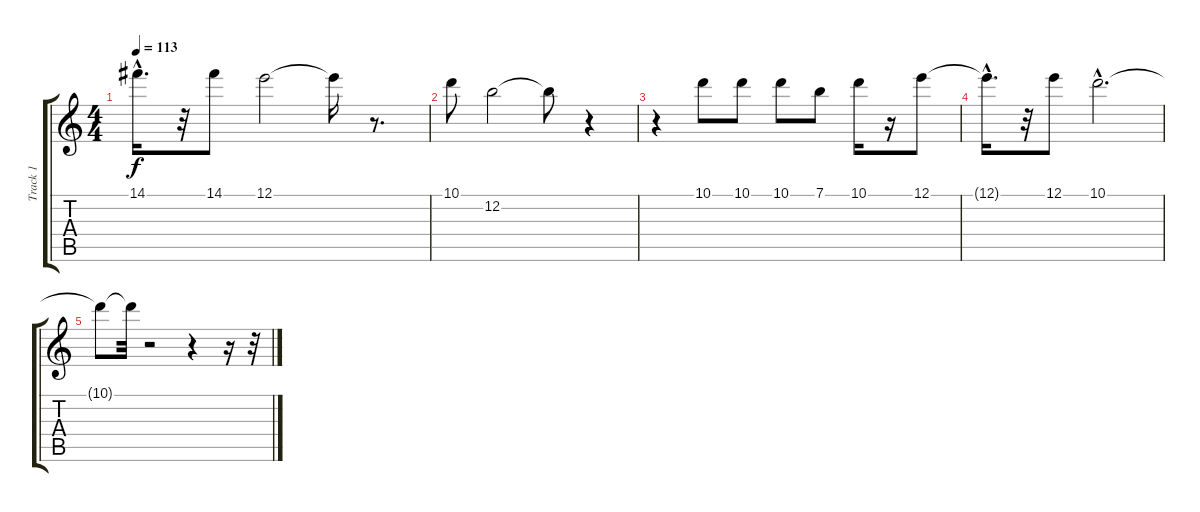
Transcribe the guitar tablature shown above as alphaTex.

\track ("Track 1" "Track 1") {instrument overdrivenguitar}
\staff {score tabs}
\tuning (E4 B3 G3 D3 A2 E2) {hide}
\ts (4 4)
\tempo 113
\clef g2
\ks c
14.1{hac t}.16{d dy f} r.32 14.1.8 12.1.2 12.1{t}.16 r.8{d} |
10.1.8 12.2.2 12.2{t}.8 r.4 |
r.4 10.1.8 10.1.8 10.1.8 7.1.8 10.1.16 r.16 12.1.8 |
12.1{hac t}.16{d} r.32 12.1.8 10.1{hac}.2{d} |
10.1{t}.8 10.1{t}.32 r.2 r.4 r.16 r.32
